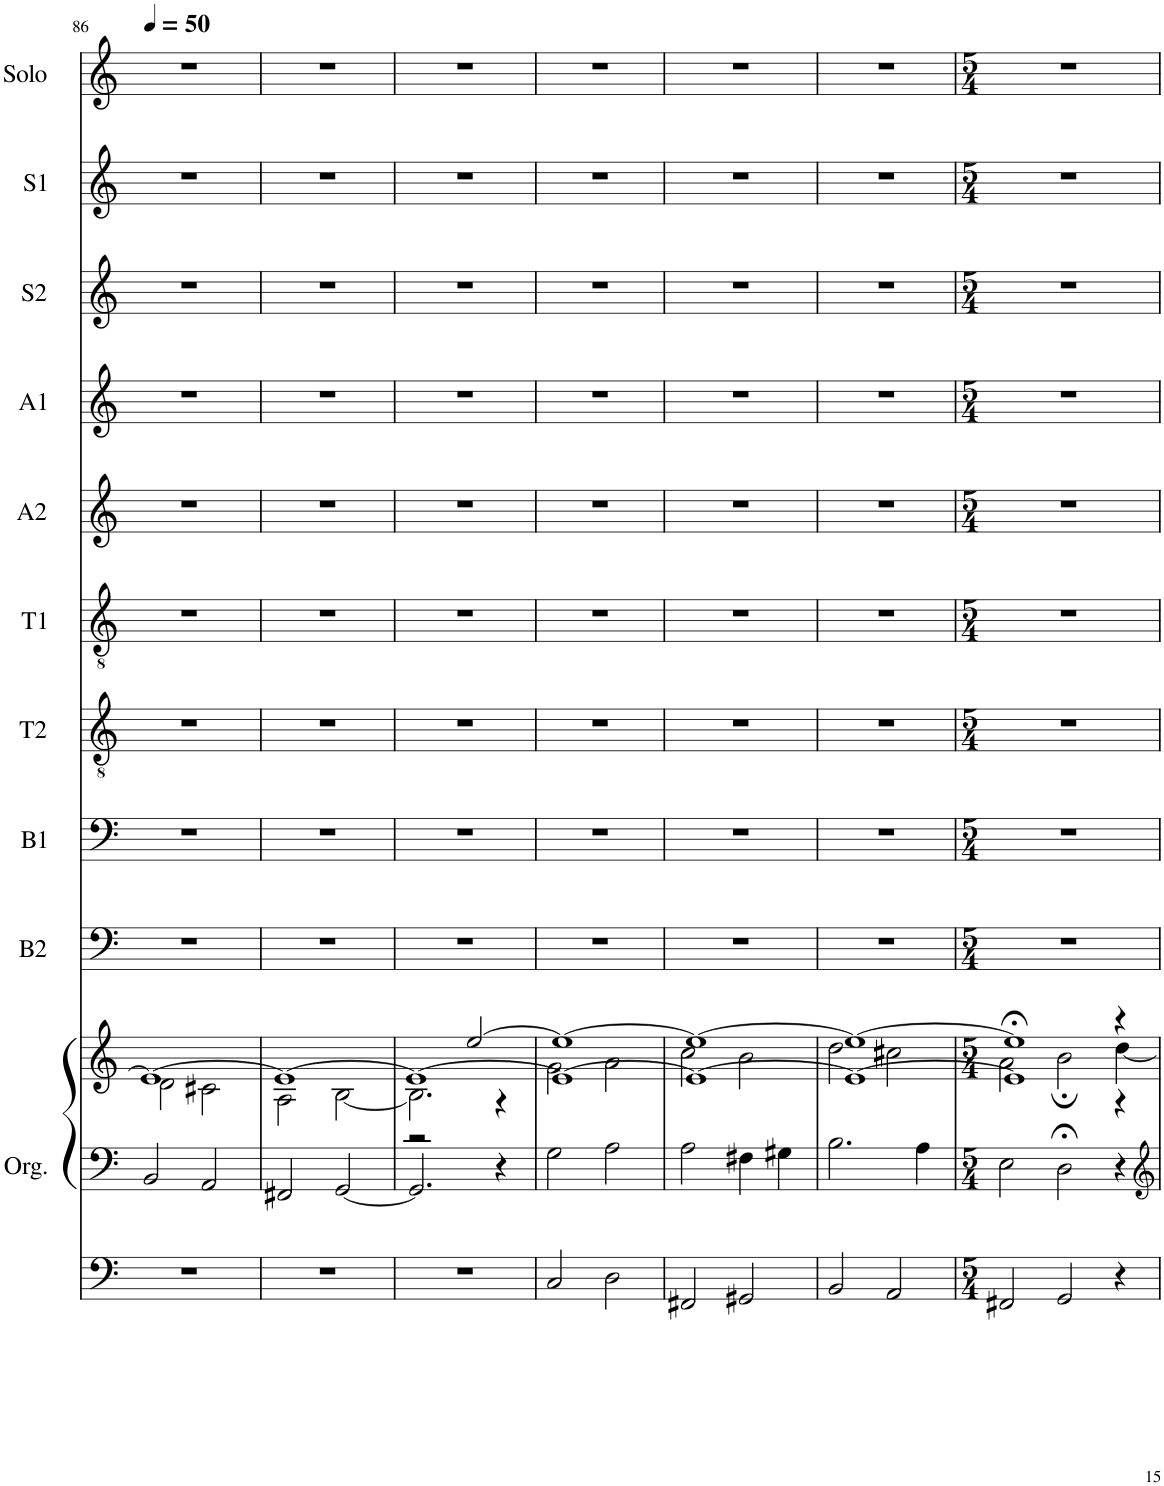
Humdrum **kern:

**kern	**kern	**kern	**kern	**kern	**kern	**kern	**kern	**kern	**kern	**kern	**kern
*part10	*part10	*part10	*part9	*part8	*part7	*part6	*part5	*part4	*part3	*part2	*part1
*staff12	*staff11	*staff10	*staff9	*staff8	*staff7	*staff6	*staff5	*staff4	*staff3	*staff2	*staff1
*I"Organ	*	*	*I"Bass 2	*I"Bass 1	*I"Tenor 2	*I"Tenor 1	*I"Alto 2	*I"Alto 1	*I"Soprano 2	*I"Soprano 1	*I"Solo
*I'Org.	*	*	*I'B2	*I'B1	*I'T2	*I'T1	*I'A2	*I'A1	*I'S2	*I'S1	*I'Solo
!!LO:PB:g=z
*clefF4	*clefF4	*clefG2	*clefF4	*clefF4	*clefGv2	*clefGv2	*clefG2	*clefG2	*clefG2	*clefG2	*clefG2
*k[]	*k[]	*k[]	*k[]	*k[]	*k[]	*k[]	*k[]	*k[]	*k[]	*k[]	*k[]
*M4/4	*M4/4	*M4/4	*M4/4	*M4/4	*M4/4	*M4/4	*M4/4	*M4/4	*M4/4	*M4/4	*M4/4
*MM50	*MM50	*MM50	*MM50	*MM50	*MM50	*MM50	*MM50	*MM50	*MM50	*MM50	*MM50
=86	=86	=86	=86	=86	=86	=86	=86	=86	=86	=86	=86
*	*	*^	*	*	*	*	*	*	*	*	*
1r	2BB/	1e_	2d\	1r	1r	1r	1r	1r	1r	1r	1r	1r
.	2AA/	.	2c#X\	.	.	.	.	.	.	.	.	.
=87	=87	=87	=87	=87	=87	=87	=87	=87	=87	=87	=87	=87
1r	2FF#X/	1e_	2A\	1r	1r	1r	1r	1r	1r	1r	1r	1r
.	[2GG/	.	[2B\	.	.	.	.	.	.	.	.	.
=88	=88	=88	=88	=88	=88	=88	=88	=88	=88	=88	=88	=88
*	*	*	*^	*	*	*	*	*	*	*	*	*
1r	2.GG/]	1e_	2.B\]	2r	1r	1r	1r	1r	1r	1r	1r	1r	1r
.	.	.	.	[2ee/	.	.	.	.	.	.	.	.	.
.	4r	.	4r	.	.	.	.	.	.	.	.	.	.
=89	=89	=89	=89	=89	=89	=89	=89	=89	=89	=89	=89	=89	=89
2C/	2G\	1e_	2g\	1ee_	1r	1r	1r	1r	1r	1r	1r	1r	1r
2D\	2A\	.	2a\	.	.	.	.	.	.	.	.	.	.
=90	=90	=90	=90	=90	=90	=90	=90	=90	=90	=90	=90	=90	=90
2FF#X/	2A\	1e_	2cc\	1ee_	1r	1r	1r	1r	1r	1r	1r	1r	1r
2GG#X/	4F#X\	.	2b\	.	.	.	.	.	.	.	.	.	.
.	4G#X\	.	.	.	.	.	.	.	.	.	.	.	.
=91	=91	=91	=91	=91	=91	=91	=91	=91	=91	=91	=91	=91	=91
2BB/	2.B\	1e_	2dd\	1ee_	1r	1r	1r	1r	1r	1r	1r	1r	1r
2AA/	.	.	2cc#X\	.	.	.	.	.	.	.	.	.	.
.	4A\	.	.	.	.	.	.	.	.	.	.	.	.
=92	=92	=92	=92	=92	=92	=92	=92	=92	=92	=92	=92	=92	=92
*M5/4	*M5/4	*M5/4	*	*	*M5/4	*M5/4	*M5/4	*M5/4	*M5/4	*M5/4	*M5/4	*M5/4	*M5/4
2FF#X/	2E\	1e;<]	2a\	1ee]	4%5r	4%5r	4%5r	4%5r	4%5r	4%5r	4%5r	4%5r	4%5r
2GG/	2D;<\	.	2b;\	.	.	.	.	.	.	.	.	.	.
4r	4r	4r	[4dd\	4r	.	.	.	.	.	.	.	.	.
*	*	*v	*v	*v	*	*	*	*	*	*	*	*	*
=	=	=	=	=	=	=	=	=	=	=	=
*-	*-	*-	*-	*-	*-	*-	*-	*-	*-	*-	*-
